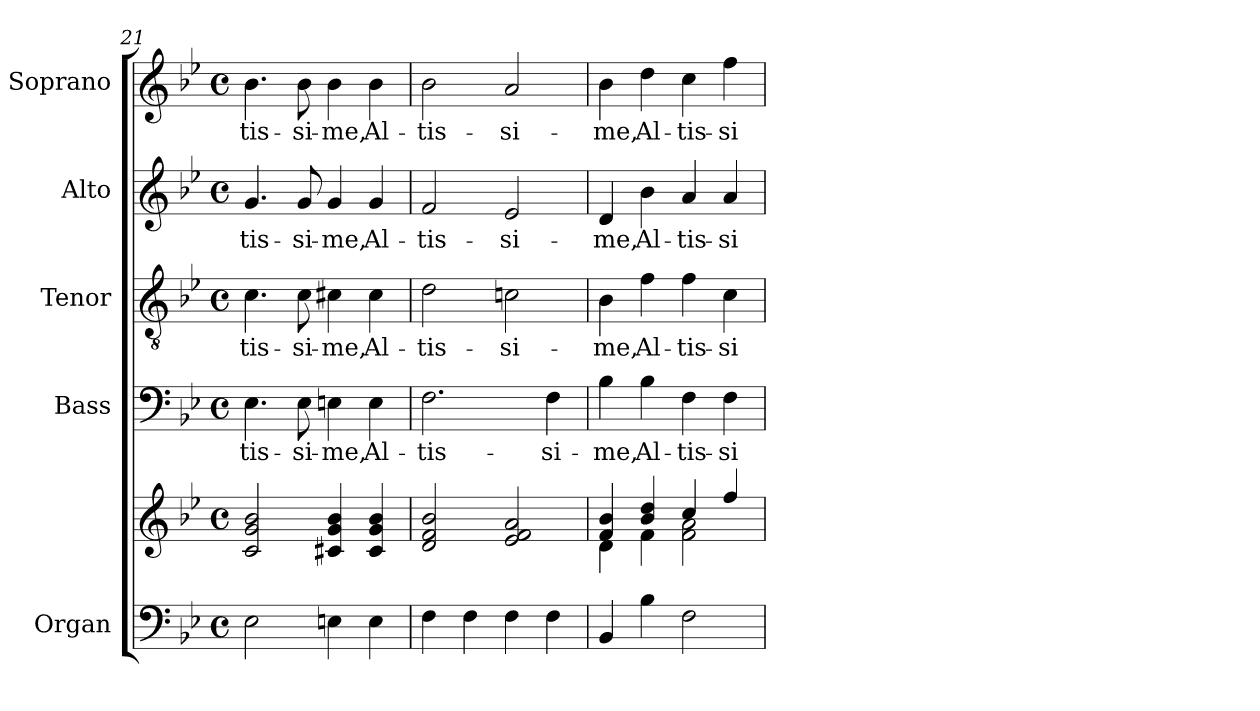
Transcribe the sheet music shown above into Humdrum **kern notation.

**kern	**kern	**kern	**text	**kern	**text	**kern	**text	**kern	**text
*part5	*part5	*part4	*part4	*part3	*part3	*part2	*part2	*part1	*part1
*staff6	*staff5	*staff4	*staff4	*staff3	*staff3	*staff2	*staff2	*staff1	*staff1
*I"Organ	*	*I"Bass	*	*I"Tenor	*	*I"Alto	*	*I"Soprano	*
*I'Org.	*	*I'B.	*	*I'T.	*	*I'A.	*	*I'S.	*
*clefF4	*clefG2	*clefF4	*	*clefGv2	*	*clefG2	*	*clefG2	*
*	*	*	*	*ITrd7c12	*	*	*	*	*
*k[b-e-]	*k[b-e-]	*k[b-e-]	*	*k[b-e-]	*	*k[b-e-]	*	*k[b-e-]	*
*B-:	*B-:	*B-:	*	*B-:	*	*B-:	*	*B-:	*
*M4/4	*M4/4	*M4/4	*	*M4/4	*	*M4/4	*	*M4/4	*
*met(c)	*met(c)	*met(c)	*	*met(c)	*	*met(c)	*	*met(c)	*
=21	=21	=21	=21	=21	=21	=21	=21	=21	=21
!	!	!	!LO:LY:b:color=#000000	!	!	!	!	!	!
!	!	!	!	!	!LO:LY:b:color=#000000	!	!	!	!
!	!	!	!	!	!	!	!LO:LY:b:color=#000000	!	!
!	!	!	!	!	!	!	!	!	!LO:LY:b:color=#000000
2E-i\	2ci/ 2gi 2b-i	4.E-i\	-tis-	4.Ci\	-tis-	4.gi/	-tis-	4.b-i\	-tis-
!	!	!	!LO:LY:b:color=#000000	!	!	!	!	!	!
!	!	!	!	!	!LO:LY:b:color=#000000	!	!	!	!
!	!	!	!	!	!	!	!LO:LY:b:color=#000000	!	!
!	!	!	!	!	!	!	!	!	!LO:LY:b:color=#000000
.	.	8E-i\	-si-	8Ci\	-si-	8gi/	-si-	8b-i\	-si-
!	!	!	!LO:LY:b:color=#000000	!	!	!	!	!	!
!	!	!	!	!	!LO:LY:b:color=#000000	!	!	!	!
!	!	!	!	!	!	!	!LO:LY:b:color=#000000	!	!
!	!	!	!	!	!	!	!	!	!LO:LY:b:color=#000000
4Eni\	4c#Xi/ 4gi 4b-i	4Eni\	-me,	4C#Xi\	-me,	4gi/	-me,	4b-i\	-me,
!	!	!	!LO:LY:b:color=#000000	!	!	!	!	!	!
!	!	!	!	!	!LO:LY:b:color=#000000	!	!	!	!
!	!	!	!	!	!	!	!LO:LY:b:color=#000000	!	!
!	!	!	!	!	!	!	!	!	!LO:LY:b:color=#000000
4Ei\	4c#i/ 4gi 4b-i	4Ei\	Al-	4C#i\	Al-	4gi/	Al-	4b-i\	Al-
=22	=22	=22	=22	=22	=22	=22	=22	=22	=22
!	!	!	!LO:LY:b:color=#000000	!	!	!	!	!	!
!	!	!	!	!	!LO:LY:b:color=#000000	!	!	!	!
!	!	!	!	!	!	!	!LO:LY:b:color=#000000	!	!
!	!	!	!	!	!	!	!	!	!LO:LY:b:color=#000000
4Fi\	2di/ 2fi 2b-i	2.Fi\	-tis-	2Di\	-tis-	2fi/	-tis-	2b-i\	-tis-
4Fi\	.	.	.	.	.	.	.	.	.
!	!	!	!	!	!LO:LY:b:color=#000000	!	!	!	!
!	!	!	!	!	!	!	!LO:LY:b:color=#000000	!	!
!	!	!	!	!	!	!	!	!	!LO:LY:b:color=#000000
4Fi\	2e-i/ 2fi 2ai	.	.	2Cni\	-si-	2e-i/	-si-	2ai/	-si-
!	!	!	!LO:LY:b:color=#000000	!	!	!	!	!	!
4Fi\	.	4Fi\	-si-	.	.	.	.	.	.
=23	=23	=23	=23	=23	=23	=23	=23	=23	=23
*	*^	*	*	*	*	*	*	*	*
!	!	!	!	!LO:LY:b:color=#000000	!	!	!	!	!	!
!	!	!	!	!	!	!LO:LY:b:color=#000000	!	!	!	!
!	!	!	!	!	!	!	!	!LO:LY:b:color=#000000	!	!
!	!	!	!	!	!	!	!	!	!	!LO:LY:b:color=#000000
4BB-i/	4fi/ 4b-i	4di\	4B-i\	-me,	4BB-i\	-me,	4di/	-me,	4b-i\	-me,
!	!	!	!	!LO:LY:b:color=#000000	!	!	!	!	!	!
!	!	!	!	!	!	!LO:LY:b:color=#000000	!	!	!	!
!	!	!	!	!	!	!	!	!LO:LY:b:color=#000000	!	!
!	!	!	!	!	!	!	!	!	!	!LO:LY:b:color=#000000
4B-i\	4b-i/ 4ddi	4fi\	4B-i\	Al-	4Fi\	Al-	4b-i\	Al-	4ddi\	Al-
!	!	!	!	!LO:LY:b:color=#000000	!	!	!	!	!	!
!	!	!	!	!	!	!LO:LY:b:color=#000000	!	!	!	!
!	!	!	!	!	!	!	!	!LO:LY:b:color=#000000	!	!
!	!	!	!	!	!	!	!	!	!	!LO:LY:b:color=#000000
2Fi\	4cci/	2fi\ 2ai	4Fi\	-tis-	4Fi\	-tis-	4ai/	-tis-	4cci\	-tis-
!	!	!	!	!LO:LY:b:color=#000000	!	!	!	!	!	!
!	!	!	!	!	!	!LO:LY:b:color=#000000	!	!	!	!
!	!	!	!	!	!	!	!	!LO:LY:b:color=#000000	!	!
!	!	!	!	!	!	!	!	!	!	!LO:LY:b:color=#000000
.	4ffi/	.	4Fi\	-si-	4Ci\	-si-	4ai/	-si-	4ffi\	-si-
*	*v	*v	*	*	*	*	*	*	*	*
=	=	=	=	=	=	=	=	=	=
*-	*-	*-	*-	*-	*-	*-	*-	*-	*-
